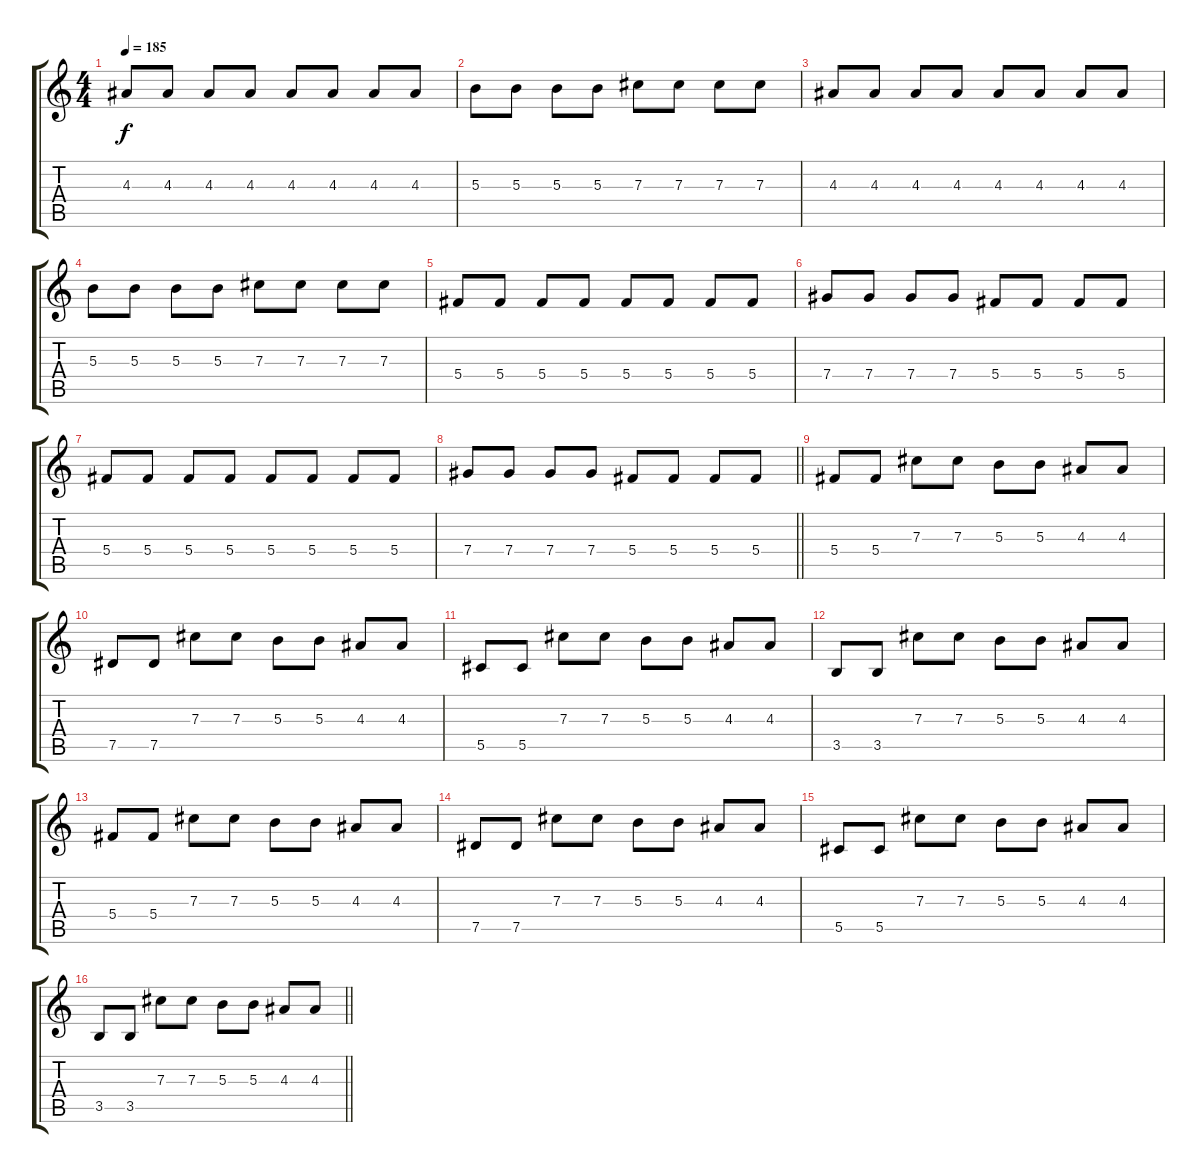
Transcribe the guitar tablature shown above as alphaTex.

\track "" {instrument distortionguitar}
\staff {score tabs}
\tuning (Eb4 Bb3 Gb3 Db3 Ab2 Eb2) {hide}
\ts (4 4)
\tempo 185
\clef g2
\ks c
4.3.8{dy f} 4.3.8 4.3.8 4.3.8 4.3.8 4.3.8 4.3.8 4.3.8 |
5.3.8 5.3.8 5.3.8 5.3.8 7.3.8 7.3.8 7.3.8 7.3.8 |
4.3.8 4.3.8 4.3.8 4.3.8 4.3.8 4.3.8 4.3.8 4.3.8 |
5.3.8 5.3.8 5.3.8 5.3.8 7.3.8 7.3.8 7.3.8 7.3.8 |
5.4.8 5.4.8 5.4.8 5.4.8 5.4.8 5.4.8 5.4.8 5.4.8 |
7.4.8 7.4.8 7.4.8 7.4.8 5.4.8 5.4.8 5.4.8 5.4.8 |
5.4.8 5.4.8 5.4.8 5.4.8 5.4.8 5.4.8 5.4.8 5.4.8 |
\barLineRight lightlight
7.4.8 7.4.8 7.4.8 7.4.8 5.4.8 5.4.8 5.4.8 5.4.8 |
5.4.8 5.4.8 7.3.8 7.3.8 5.3.8 5.3.8 4.3.8 4.3.8 |
7.5.8 7.5.8 7.3.8 7.3.8 5.3.8 5.3.8 4.3.8 4.3.8 |
5.5.8 5.5.8 7.3.8 7.3.8 5.3.8 5.3.8 4.3.8 4.3.8 |
3.5.8 3.5.8 7.3.8 7.3.8 5.3.8 5.3.8 4.3.8 4.3.8 |
5.4.8 5.4.8 7.3.8 7.3.8 5.3.8 5.3.8 4.3.8 4.3.8 |
7.5.8 7.5.8 7.3.8 7.3.8 5.3.8 5.3.8 4.3.8 4.3.8 |
5.5.8 5.5.8 7.3.8 7.3.8 5.3.8 5.3.8 4.3.8 4.3.8 |
\barLineRight lightlight
3.5.8 3.5.8 7.3.8 7.3.8 5.3.8 5.3.8 4.3.8 4.3.8
